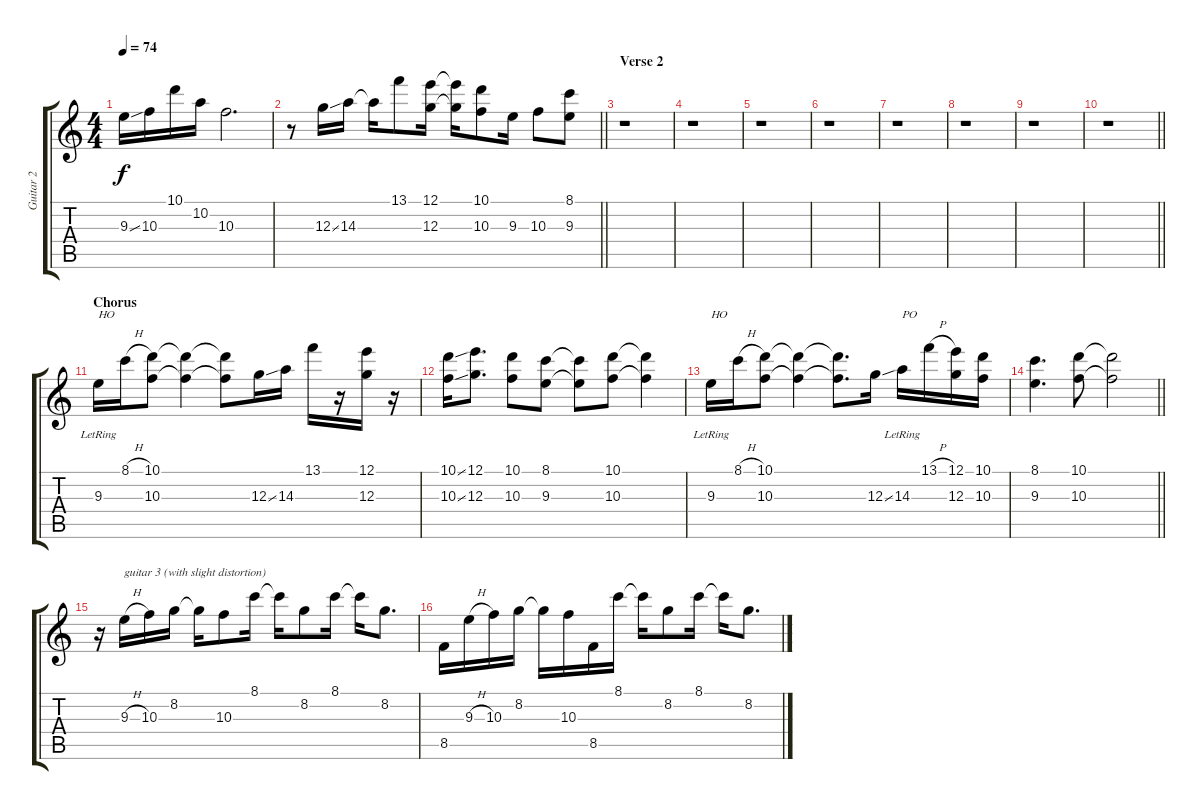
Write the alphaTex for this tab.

\track ("Guitar 2" "Guitar 2") {instrument distortionguitar}
\staff {score tabs}
\tuning (E4 B3 G3 D3 A2 E2) {hide}
\ts (4 4)
\tempo 74
\clef g2
\ks c
9.3{ss}.16{dy f} 10.3.16 10.1.16 10.2.16 10.3.2{d} |
\barLineRight lightlight
r.8 12.3{ss}.16 14.3.16 14.3{t}.16 13.1.8 (12.1 12.3).16 (12.1{t} 12.3{t}).16 (10.1 10.3).8 9.3.16 10.3.8 (8.1 9.3).8 |
\section ("" "Verse 2")
r.1 |
r.1 |
r.1 |
r.1 |
r.1 |
r.1 |
r.1 |
\barLineRight lightlight
r.1 |
\section ("" "Chorus")
9.3{lr}.16{txt "HO"} 8.1{h}.16 (10.1 10.3).8 (10.1{t} 10.3{t}).4 (10.1{t} 10.3{t}).8 12.3{ss}.16 14.3.16 13.1.16 r.16 (12.1 12.3).16 r.16 |
(10.1{ss} 10.3{ss}).16 (12.1 12.3).8{d} (10.1 10.3).8 (8.1 9.3).8 (8.1{t} 9.3{t}).8 (10.1 10.3).8 (10.1{t} 10.3{t}).4 |
9.3{lr}.16{txt "HO"} 8.1{h}.16 (10.1 10.3).8 (10.1{t} 10.3{t}).4 (10.1{t} 10.3{t}).8{d} 12.3{ss}.16 14.3{lr}.16{txt "PO"} 13.1{h}.16 (12.1 12.3).16 (10.1 10.3).16 |
\barLineRight lightlight
(8.1 9.3).4{d} (10.1 10.3).8 (10.1{t} 10.3{t}).2 |
r.16 9.3{h}.16{txt "guitar 3 (with slight distortion)"} 10.3.16 8.2.16 8.2{t}.16 10.3.8 8.1.16 8.1{t}.16 8.2.8 8.1.16 8.1{t}.16 8.2.8{d} |
8.5.16 9.3{h}.16 10.3.16 8.2.16 8.2{t}.16 10.3.16 8.5.16 8.1.16 8.1{t}.16 8.2.8 8.1.16 8.1{t}.16 8.2.8{d}
